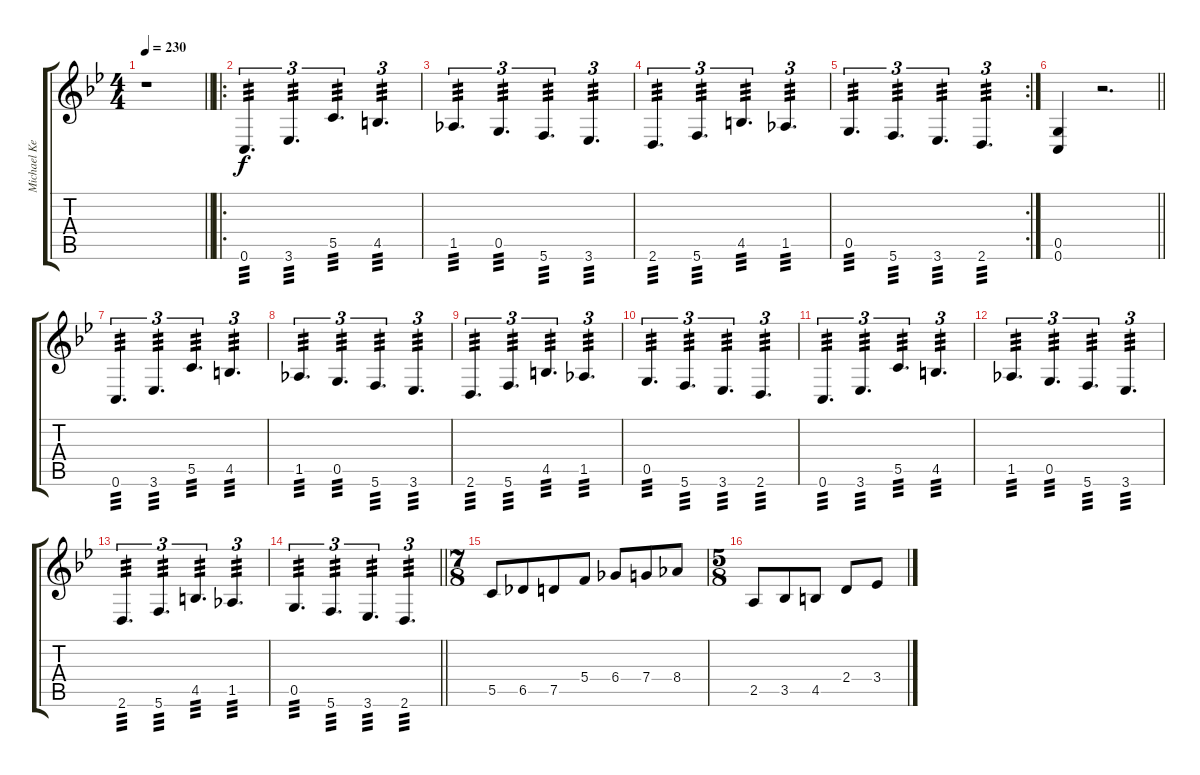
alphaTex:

\track ("Michael Keene I" "Michael Ke") {instrument distortionguitar}
\staff {score tabs}
\tuning (D4 A3 F3 C3 G2 C2) {hide}
\ts (4 4)
\tempo 230
\clef g2
\barLineRight lightlight
\ks bb
r.1{dy f instrument distortionguitar} |
\ro
\section ("" "")
0.6.4{d tu (3 2) tp 3} 3.6.4{d tu (3 2) tp 3} 5.5.4{d tu (3 2) tp 3} 4.5.4{d tu (3 2) tp 3} |
1.5.4{d tu (3 2) tp 3} 0.5.4{d tu (3 2) tp 3} 5.6.4{d tu (3 2) tp 3} 3.6.4{d tu (3 2) tp 3} |
2.6.4{d tu (3 2) tp 3} 5.6.4{d tu (3 2) tp 3} 4.5.4{d tu (3 2) tp 3} 1.5.4{d tu (3 2) tp 3} |
\rc 2
0.5.4{d tu (3 2) tp 3} 5.6.4{d tu (3 2) tp 3} 3.6.4{d tu (3 2) tp 3} 2.6.4{d tu (3 2) tp 3} |
\barLineRight lightlight
(0.5 0.6).4 r.2{d} |
\section ("" "")
0.6.4{d tu (3 2) tp 3} 3.6.4{d tu (3 2) tp 3} 5.5.4{d tu (3 2) tp 3} 4.5.4{d tu (3 2) tp 3} |
1.5.4{d tu (3 2) tp 3} 0.5.4{d tu (3 2) tp 3} 5.6.4{d tu (3 2) tp 3} 3.6.4{d tu (3 2) tp 3} |
2.6.4{d tu (3 2) tp 3} 5.6.4{d tu (3 2) tp 3} 4.5.4{d tu (3 2) tp 3} 1.5.4{d tu (3 2) tp 3} |
0.5.4{d tu (3 2) tp 3} 5.6.4{d tu (3 2) tp 3} 3.6.4{d tu (3 2) tp 3} 2.6.4{d tu (3 2) tp 3} |
0.6.4{d tu (3 2) tp 3} 3.6.4{d tu (3 2) tp 3} 5.5.4{d tu (3 2) tp 3} 4.5.4{d tu (3 2) tp 3} |
1.5.4{d tu (3 2) tp 3} 0.5.4{d tu (3 2) tp 3} 5.6.4{d tu (3 2) tp 3} 3.6.4{d tu (3 2) tp 3} |
2.6.4{d tu (3 2) tp 3} 5.6.4{d tu (3 2) tp 3} 4.5.4{d tu (3 2) tp 3} 1.5.4{d tu (3 2) tp 3} |
\barLineRight lightlight
0.5.4{d tu (3 2) tp 3} 5.6.4{d tu (3 2) tp 3} 3.6.4{d tu (3 2) tp 3} 2.6.4{d tu (3 2) tp 3} |
\ts (7 8)
\section ("" "")
5.5.8 6.5.8 7.5.8 5.4.8 6.4.8 7.4.8 8.4.8 |
\ts (5 8)
2.5.8 3.5.8 4.5.8 2.4.8 3.4.8
